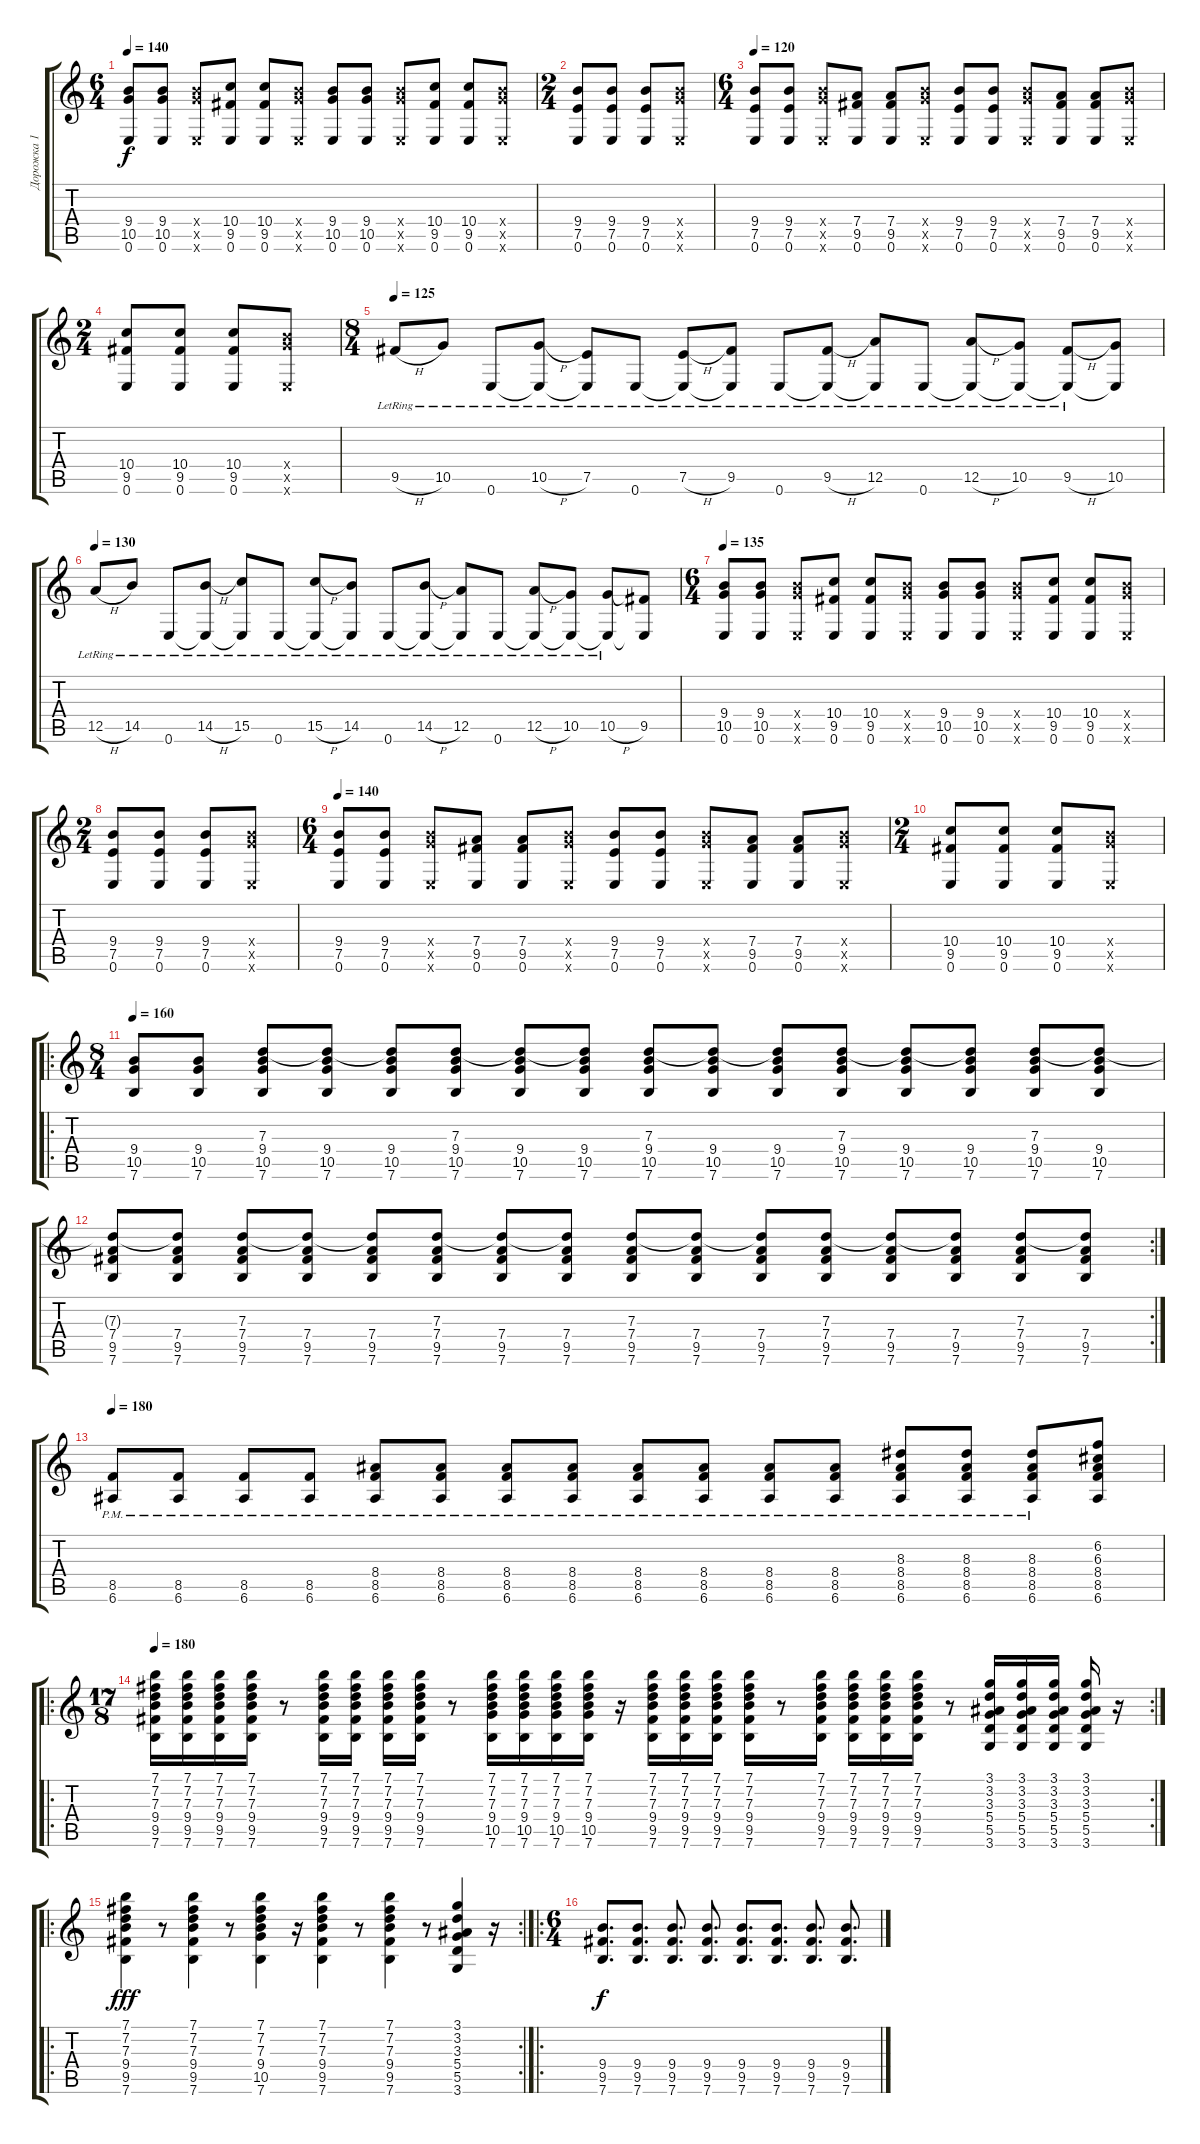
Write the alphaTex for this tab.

\track ("Дорожка 1" "Дорожка 1") {instrument distortionguitar}
\staff {score tabs}
\tuning (E4 B3 G3 D3 A2 E2) {hide}
\ts (6 4)
\tempo 140
\tempo 115
\tempo 140
\clef g2
\ks c
(9.4 10.5 0.6).8{dy f instrument distortionguitar} (9.4 10.5 0.6).8 (9.4{x} 10.5{x} 0.6{x}).8 (10.4 9.5 0.6).8 (10.4 9.5 0.6).8 (9.4{x} 10.5{x} 0.6{x}).8 (9.4 10.5 0.6).8 (9.4 10.5 0.6).8 (9.4{x} 10.5{x} 0.6{x}).8 (10.4 9.5 0.6).8 (10.4 9.5 0.6).8 (9.4{x} 10.5{x} 0.6{x}).8 |
\ts (2 4)
(9.4 7.5 0.6).8 (9.4 7.5 0.6).8 (9.4 7.5 0.6).8 (9.4{x} 10.5{x} 0.6{x}).8 |
\ts (6 4)
\tempo 120
(9.4 7.5 0.6).8 (9.4 7.5 0.6).8 (9.4{x} 10.5{x} 0.6{x}).8 (7.4 9.5 0.6).8 (7.4 9.5 0.6).8 (9.4{x} 10.5{x} 0.6{x}).8 (9.4 7.5 0.6).8 (9.4 7.5 0.6).8 (9.4{x} 10.5{x} 0.6{x}).8 (7.4 9.5 0.6).8 (7.4 9.5 0.6).8 (9.4{x} 10.5{x} 0.6{x}).8 |
\ts (2 4)
(10.4 9.5 0.6).8 (10.4 9.5 0.6).8 (10.4 9.5 0.6).8 (9.4{x} 10.5{x} 0.6{x}).8 |
\ts (8 4)
\tempo 125
9.5{h lr}.8 10.5{lr}.8 0.6{lr}.8 (10.5{h lr} 0.6{t}).8 (7.5{lr} 0.6{t}).8 0.6{lr}.8 (7.5{h lr} 0.6{t}).8 (9.5{lr} 0.6{t}).8 0.6{lr}.8 (9.5{h lr} 0.6{t}).8 (12.5{lr} 0.6{t}).8 0.6{lr}.8 (12.5{h lr} 0.6{t}).8 (10.5{lr} 0.6{t}).8 (9.5{h lr} 0.6{t}).8 (10.5 0.6{t}).8 |
\tempo 130
12.5{h lr}.8 14.5{lr}.8 0.6{lr}.8 (14.5{h lr} 0.6{t}).8 (15.5{lr} 0.6{t}).8 0.6{lr}.8 (15.5{h lr} 0.6{t}).8 (14.5{lr} 0.6{t}).8 0.6{lr}.8 (14.5{h lr} 0.6{t}).8 (12.5{lr} 0.6{t}).8 0.6{lr}.8 (12.5{h lr} 0.6{t}).8 (10.5{lr} 0.6{t}).8 (10.5{h lr} 0.6{t}).8 (9.5 0.6{t}).8 |
\ts (6 4)
\tempo 135
(9.4 10.5 0.6).8 (9.4 10.5 0.6).8 (9.4{x} 10.5{x} 0.6{x}).8 (10.4 9.5 0.6).8 (10.4 9.5 0.6).8 (9.4{x} 10.5{x} 0.6{x}).8 (9.4 10.5 0.6).8 (9.4 10.5 0.6).8 (9.4{x} 10.5{x} 0.6{x}).8 (10.4 9.5 0.6).8 (10.4 9.5 0.6).8 (9.4{x} 10.5{x} 0.6{x}).8 |
\ts (2 4)
(9.4 7.5 0.6).8 (9.4 7.5 0.6).8 (9.4 7.5 0.6).8 (9.4{x} 10.5{x} 0.6{x}).8 |
\ts (6 4)
\tempo 140
(9.4 7.5 0.6).8 (9.4 7.5 0.6).8 (9.4{x} 10.5{x} 0.6{x}).8 (7.4 9.5 0.6).8 (7.4 9.5 0.6).8 (9.4{x} 10.5{x} 0.6{x}).8 (9.4 7.5 0.6).8 (9.4 7.5 0.6).8 (9.4{x} 10.5{x} 0.6{x}).8 (7.4 9.5 0.6).8 (7.4 9.5 0.6).8 (9.4{x} 10.5{x} 0.6{x}).8 |
\ts (2 4)
(10.4 9.5 0.6).8 (10.4 9.5 0.6).8 (10.4 9.5 0.6).8 (9.4{x} 10.5{x} 0.6{x}).8 |
\ro
\ts (8 4)
\tempo 160
(9.4 10.5 7.6).8{instrument distortionguitar} (9.4 10.5 7.6).8 (7.3 9.4 10.5 7.6).8 (7.3{t} 9.4 10.5 7.6).8 (7.3{t} 9.4 10.5 7.6).8 (7.3 9.4 10.5 7.6).8 (7.3{t} 9.4 10.5 7.6).8 (7.3{t} 9.4 10.5 7.6).8 (7.3 9.4 10.5 7.6).8 (7.3{t} 9.4 10.5 7.6).8 (7.3{t} 9.4 10.5 7.6).8 (7.3 9.4 10.5 7.6).8 (7.3{t} 9.4 10.5 7.6).8 (7.3{t} 9.4 10.5 7.6).8 (7.3 9.4 10.5 7.6).8 (7.3{t} 9.4 10.5 7.6).8 |
\rc 2
(7.3{t} 7.4 9.5 7.6).8 (7.3{t} 7.4 9.5 7.6).8 (7.3 7.4 9.5 7.6).8 (7.3{t} 7.4 9.5 7.6).8 (7.3{t} 7.4 9.5 7.6).8 (7.3 7.4 9.5 7.6).8 (7.3{t} 7.4 9.5 7.6).8 (7.3{t} 7.4 9.5 7.6).8 (7.3 7.4 9.5 7.6).8 (7.3{t} 7.4 9.5 7.6).8 (7.3{t} 7.4 9.5 7.6).8 (7.3 7.4 9.5 7.6).8 (7.3{t} 7.4 9.5 7.6).8 (7.3{t} 7.4 9.5 7.6).8 (7.3 7.4 9.5 7.6).8 (7.3{t} 7.4 9.5 7.6).8 |
\tempo 180
(8.5{pm} 6.6{pm}).8 (8.5{pm} 6.6{pm}).8 (8.5{pm} 6.6{pm}).8 (8.5{pm} 6.6{pm}).8 (8.4{pm} 8.5{pm} 6.6{pm}).8 (8.4{pm} 8.5{pm} 6.6{pm}).8 (8.4{pm} 8.5{pm} 6.6{pm}).8 (8.4{pm} 8.5{pm} 6.6{pm}).8 (8.4{pm} 8.5{pm} 6.6{pm}).8 (8.4{pm} 8.5{pm} 6.6{pm}).8 (8.4{pm} 8.5{pm} 6.6{pm}).8 (8.4{pm} 8.5{pm} 6.6{pm}).8 (8.3{pm} 8.4{pm} 8.5{pm} 6.6{pm}).8 (8.3{pm} 8.4{pm} 8.5{pm} 6.6{pm}).8 (8.3{pm} 8.4{pm} 8.5{pm} 6.6{pm}).8 (6.2 6.3 8.4 8.5 6.6).8 |
\ro
\rc 2
\ts (17 8)
\tempo 180
(7.1 7.2 7.3 9.4 9.5 7.6).16 (7.1 7.2 7.3 9.4 9.5 7.6).16 (7.1 7.2 7.3 9.4 9.5 7.6).16 (7.1 7.2 7.3 9.4 9.5 7.6).16 r.8 (7.1 7.2 7.3 9.4 9.5 7.6).16 (7.1 7.2 7.3 9.4 9.5 7.6).16 (7.1 7.2 7.3 9.4 9.5 7.6).16 (7.1 7.2 7.3 9.4 9.5 7.6).16 r.8 (7.1 7.2 7.3 9.4 10.5 7.6).16 (7.1 7.2 7.3 9.4 10.5 7.6).16 (7.1 7.2 7.3 9.4 10.5 7.6).16 (7.1 7.2 7.3 9.4 10.5 7.6).16 r.16 (7.1 7.2 7.3 9.4 9.5 7.6).16 (7.1 7.2 7.3 9.4 9.5 7.6).16 (7.1 7.2 7.3 9.4 9.5 7.6).16 (7.1 7.2 7.3 9.4 9.5 7.6).16 r.8 (7.1 7.2 7.3 9.4 9.5 7.6).16 (7.1 7.2 7.3 9.4 9.5 7.6).16 (7.1 7.2 7.3 9.4 9.5 7.6).16 (7.1 7.2 7.3 9.4 9.5 7.6).16 r.8 (3.1 3.2 3.3 5.4 5.5 3.6).16 (3.1 3.2 3.3 5.4 5.5 3.6).16 (3.1 3.2 3.3 5.4 5.5 3.6).16 (3.1 3.2 3.3 5.4 5.5 3.6).16 r.16 |
\ro
\rc 2
(7.1 7.2 7.3 9.4 9.5 7.6).4{dy fff} r.8 (7.1 7.2 7.3 9.4 9.5 7.6).4 r.8 (7.1 7.2 7.3 9.4 10.5 7.6).4 r.16 (7.1 7.2 7.3 9.4 9.5 7.6).4 r.8 (7.1 7.2 7.3 9.4 9.5 7.6).4 r.8 (3.1 3.2 3.3 5.4 5.5 3.6).4 r.16 |
\ro
\ts (6 4)
(9.4 9.5 7.6).8{d dy f} (9.4 9.5 7.6).8{d} (9.4 9.5 7.6).8{d} (9.4 9.5 7.6).8{d} (9.4 9.5 7.6).8{d} (9.4 9.5 7.6).8{d} (9.4 9.5 7.6).8{d} (9.4 9.5 7.6).8{d}
